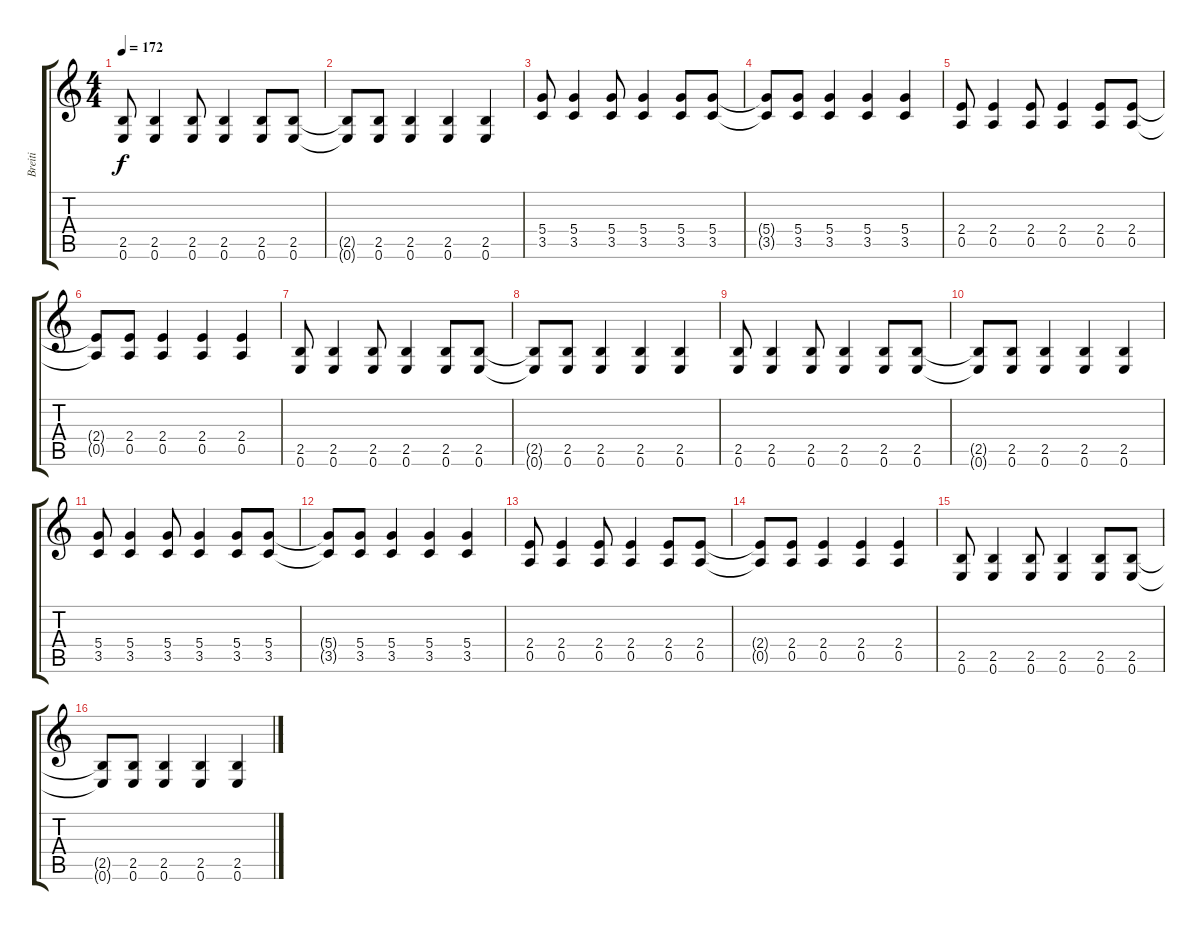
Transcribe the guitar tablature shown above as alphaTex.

\track ("Breiti" "Breiti") {instrument distortionguitar}
\staff {score tabs}
\tuning (E4 B3 G3 D3 A2 E2) {hide}
\ts (4 4)
\tempo 172
\clef g2
\ks c
(2.5 0.6).8{dy f} (2.5 0.6).4 (2.5 0.6).8 (2.5 0.6).4 (2.5 0.6).8 (2.5 0.6).8 |
(2.5{t} 0.6{t}).8 (2.5 0.6).8 (2.5 0.6).4 (2.5 0.6).4 (2.5 0.6).4 |
(5.4 3.5).8 (5.4 3.5).4 (5.4 3.5).8 (5.4 3.5).4 (5.4 3.5).8 (5.4 3.5).8 |
(5.4{t} 3.5{t}).8 (5.4 3.5).8 (5.4 3.5).4 (5.4 3.5).4 (5.4 3.5).4 |
(2.4 0.5).8 (2.4 0.5).4 (2.4 0.5).8 (2.4 0.5).4 (2.4 0.5).8 (2.4 0.5).8 |
(2.4{t} 0.5{t}).8 (2.4 0.5).8 (2.4 0.5).4 (2.4 0.5).4 (2.4 0.5).4 |
(2.5 0.6).8 (2.5 0.6).4 (2.5 0.6).8 (2.5 0.6).4 (2.5 0.6).8 (2.5 0.6).8 |
(2.5{t} 0.6{t}).8 (2.5 0.6).8 (2.5 0.6).4 (2.5 0.6).4 (2.5 0.6).4 |
(2.5 0.6).8 (2.5 0.6).4 (2.5 0.6).8 (2.5 0.6).4 (2.5 0.6).8 (2.5 0.6).8 |
(2.5{t} 0.6{t}).8 (2.5 0.6).8 (2.5 0.6).4 (2.5 0.6).4 (2.5 0.6).4 |
(5.4 3.5).8 (5.4 3.5).4 (5.4 3.5).8 (5.4 3.5).4 (5.4 3.5).8 (5.4 3.5).8 |
(5.4{t} 3.5{t}).8 (5.4 3.5).8 (5.4 3.5).4 (5.4 3.5).4 (5.4 3.5).4 |
(2.4 0.5).8 (2.4 0.5).4 (2.4 0.5).8 (2.4 0.5).4 (2.4 0.5).8 (2.4 0.5).8 |
(2.4{t} 0.5{t}).8 (2.4 0.5).8 (2.4 0.5).4 (2.4 0.5).4 (2.4 0.5).4 |
(2.5 0.6).8 (2.5 0.6).4 (2.5 0.6).8 (2.5 0.6).4 (2.5 0.6).8 (2.5 0.6).8 |
(2.5{t} 0.6{t}).8 (2.5 0.6).8 (2.5 0.6).4 (2.5 0.6).4 (2.5 0.6).4
